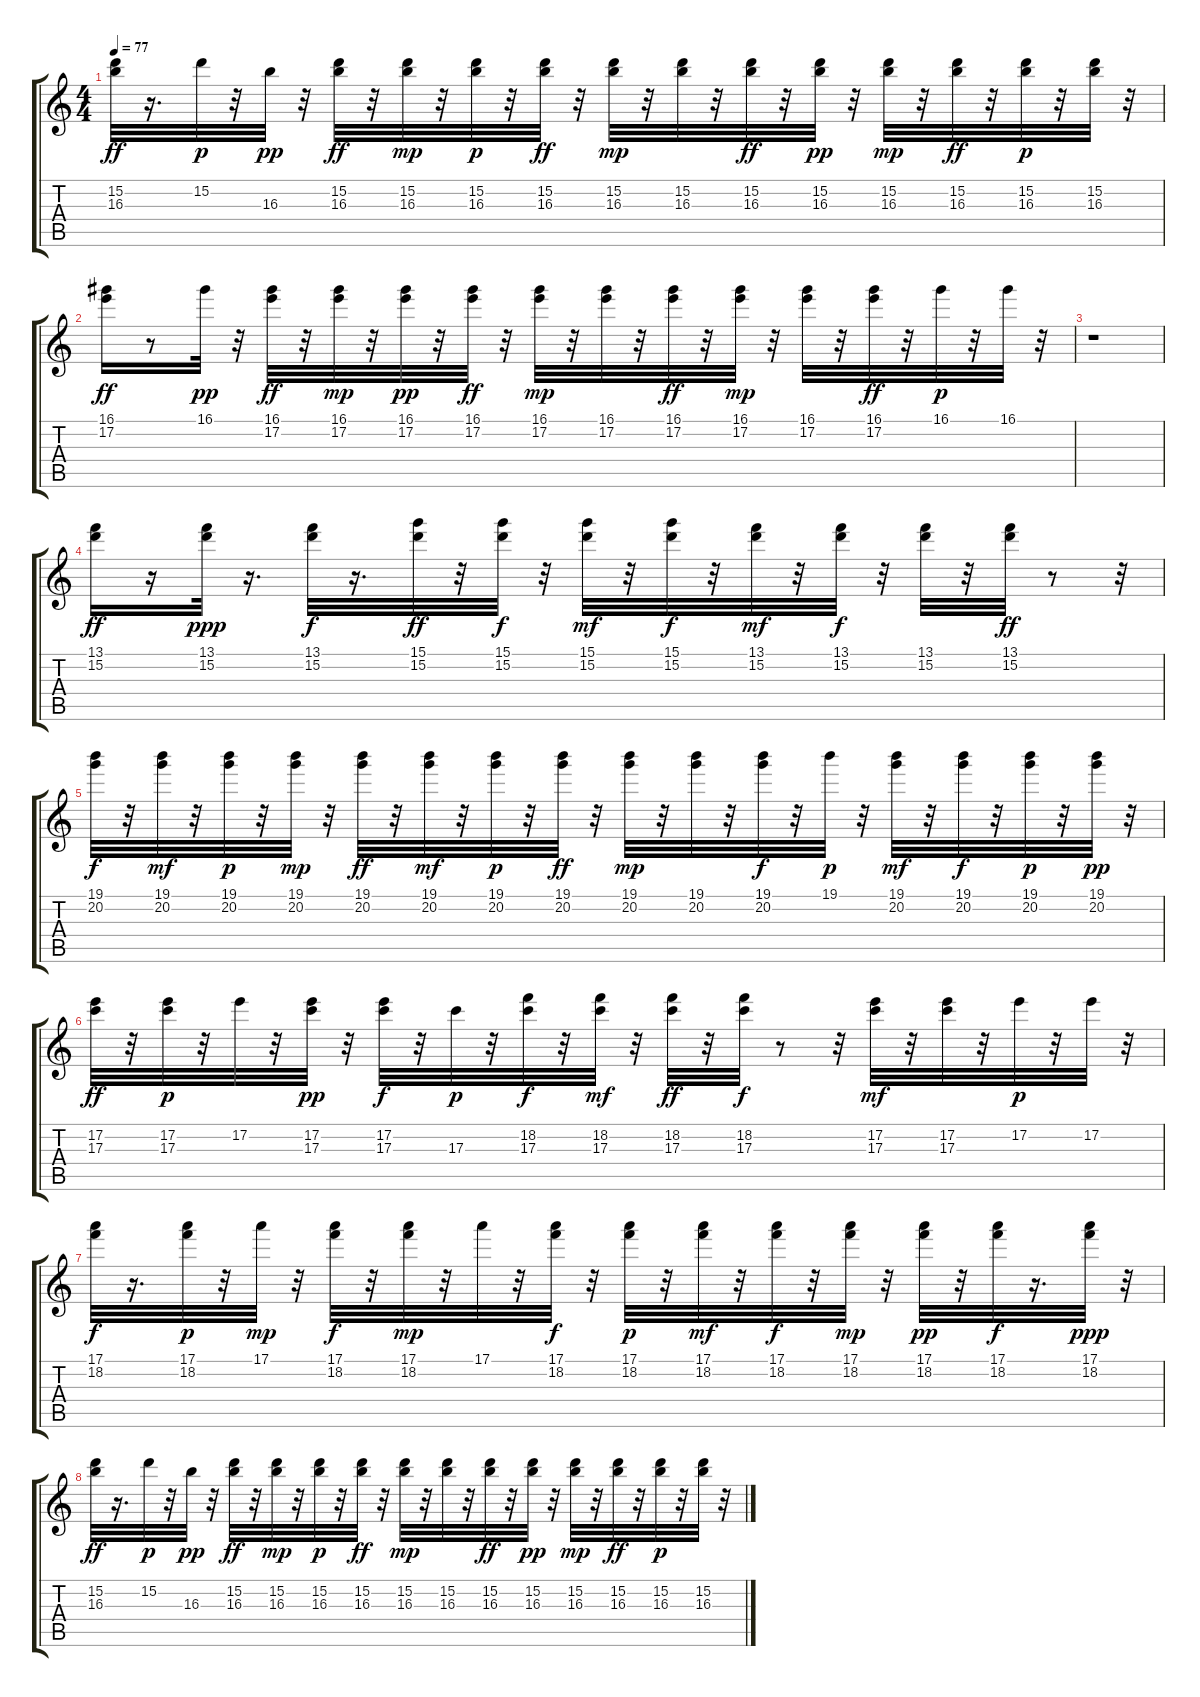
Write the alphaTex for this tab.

\track "" {instrument distortionguitar}
\staff {score tabs}
\tuning (E4 B3 G3 D3 A2 E2) {hide}
\ts (4 4)
\tempo 77
\clef g2
\ks c
(15.2 16.3).32{dy ff} r.16{d} 15.2.32{dy p} r.32 16.3.32{dy pp} r.32 (15.2 16.3).32{dy ff} r.32 (15.2 16.3).32{dy mp} r.32 (15.2 16.3).32{dy p} r.32 (15.2 16.3).32{dy ff} r.32 (15.2 16.3).32{dy mp} r.32 (15.2 16.3).32 r.32 (15.2 16.3).32{dy ff} r.32 (15.2 16.3).32{dy pp} r.32 (15.2 16.3).32{dy mp} r.32 (15.2 16.3).32{dy ff} r.32 (15.2 16.3).32{dy p} r.32 (15.2 16.3).32 r.32 |
(16.1 17.2).16{dy ff} r.8 16.1.32{dy pp} r.32 (16.1 17.2).32{dy ff} r.32 (16.1 17.2).32{dy mp} r.32 (16.1 17.2).32{dy pp} r.32 (16.1 17.2).32{dy ff} r.32 (16.1 17.2).32{dy mp} r.32 (16.1 17.2).32 r.32 (16.1 17.2).32{dy ff} r.32 (16.1 17.2).32{dy mp} r.32 (16.1 17.2).32 r.32 (16.1 17.2).32{dy ff} r.32 16.1.32{dy p} r.32 16.1.32 r.32 |
r.1 |
(13.1 15.2).16{dy ff} r.16 (13.1 15.2).32{dy ppp} r.16{d} (13.1 15.2).32{dy f} r.16{d} (15.1 15.2).32{dy ff} r.32 (15.1 15.2).32{dy f} r.32 (15.1 15.2).32{dy mf} r.32 (15.1 15.2).32{dy f} r.32 (13.1 15.2).32{dy mf} r.32 (13.1 15.2).32{dy f} r.32 (13.1 15.2).32 r.32 (13.1 15.2).32{dy ff} r.8 r.32 |
(19.1 20.2).32{dy f} r.32 (19.1 20.2).32{dy mf} r.32 (19.1 20.2).32{dy p} r.32 (19.1 20.2).32{dy mp} r.32 (19.1 20.2).32{dy ff} r.32 (19.1 20.2).32{dy mf} r.32 (19.1 20.2).32{dy p} r.32 (19.1 20.2).32{dy ff} r.32 (19.1 20.2).32{dy mp} r.32 (19.1 20.2).32 r.32 (19.1 20.2).32{dy f} r.32 19.1.32{dy p} r.32 (19.1 20.2).32{dy mf} r.32 (19.1 20.2).32{dy f} r.32 (19.1 20.2).32{dy p} r.32 (19.1 20.2).32{dy pp} r.32 |
(17.2 17.3).32{dy ff} r.32 (17.2 17.3).32{dy p} r.32 17.2.32 r.32 (17.2 17.3).32{dy pp} r.32 (17.2 17.3).32{dy f} r.32 17.3.32{dy p} r.32 (18.2 17.3).32{dy f} r.32 (18.2 17.3).32{dy mf} r.32 (18.2 17.3).32{dy ff} r.32 (18.2 17.3).32{dy f} r.8 r.32 (17.2 17.3).32{dy mf} r.32 (17.2 17.3).32 r.32 17.2.32{dy p} r.32 17.2.32 r.32 |
(17.1 18.2).32{dy f} r.16{d} (17.1 18.2).32{dy p} r.32 17.1.32{dy mp} r.32 (17.1 18.2).32{dy f} r.32 (17.1 18.2).32{dy mp} r.32 17.1.32 r.32 (17.1 18.2).32{dy f} r.32 (17.1 18.2).32{dy p} r.32 (17.1 18.2).32{dy mf} r.32 (17.1 18.2).32{dy f} r.32 (17.1 18.2).32{dy mp} r.32 (17.1 18.2).32{dy pp} r.32 (17.1 18.2).32{dy f} r.16{d} (17.1 18.2).32{dy ppp} r.32 |
(15.2 16.3).32{dy ff} r.16{d} 15.2.32{dy p} r.32 16.3.32{dy pp} r.32 (15.2 16.3).32{dy ff} r.32 (15.2 16.3).32{dy mp} r.32 (15.2 16.3).32{dy p} r.32 (15.2 16.3).32{dy ff} r.32 (15.2 16.3).32{dy mp} r.32 (15.2 16.3).32 r.32 (15.2 16.3).32{dy ff} r.32 (15.2 16.3).32{dy pp} r.32 (15.2 16.3).32{dy mp} r.32 (15.2 16.3).32{dy ff} r.32 (15.2 16.3).32{dy p} r.32 (15.2 16.3).32 r.32
